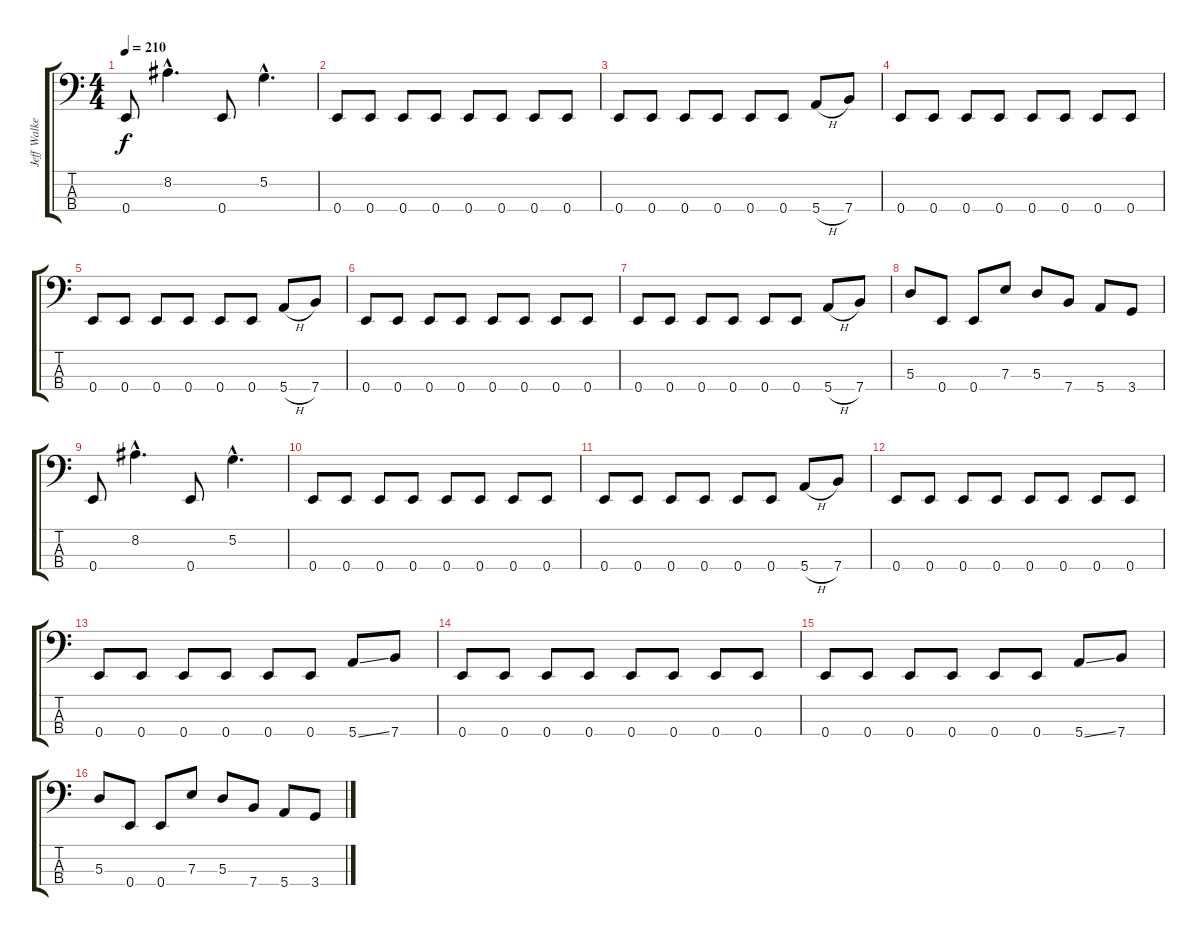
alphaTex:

\track ("Jeff Walker" "Jeff Walke") {instrument electricbassfinger}
\staff {score tabs}
\tuning (G2 D2 A1 E1) {hide}
\ts (4 4)
\tempo 210
\clef f4
\ks c
0.4.8{dy f} 8.2{hac}.4{d} 0.4.8 5.2{hac}.4{d} |
0.4.8 0.4.8 0.4.8 0.4.8 0.4.8 0.4.8 0.4.8 0.4.8 |
0.4.8 0.4.8 0.4.8 0.4.8 0.4.8 0.4.8 5.4{h}.8 7.4.8 |
0.4.8 0.4.8 0.4.8 0.4.8 0.4.8 0.4.8 0.4.8 0.4.8 |
0.4.8 0.4.8 0.4.8 0.4.8 0.4.8 0.4.8 5.4{h}.8 7.4.8 |
0.4.8 0.4.8 0.4.8 0.4.8 0.4.8 0.4.8 0.4.8 0.4.8 |
0.4.8 0.4.8 0.4.8 0.4.8 0.4.8 0.4.8 5.4{h}.8 7.4.8 |
5.3.8 0.4.8 0.4.8 7.3.8 5.3.8 7.4.8 5.4.8 3.4.8 |
0.4.8 8.2{hac}.4{d} 0.4.8 5.2{hac}.4{d} |
0.4.8 0.4.8 0.4.8 0.4.8 0.4.8 0.4.8 0.4.8 0.4.8 |
0.4.8 0.4.8 0.4.8 0.4.8 0.4.8 0.4.8 5.4{h}.8 7.4.8 |
0.4.8 0.4.8 0.4.8 0.4.8 0.4.8 0.4.8 0.4.8 0.4.8 |
0.4.8 0.4.8 0.4.8 0.4.8 0.4.8 0.4.8 5.4{ss}.8 7.4.8 |
0.4.8 0.4.8 0.4.8 0.4.8 0.4.8 0.4.8 0.4.8 0.4.8 |
0.4.8 0.4.8 0.4.8 0.4.8 0.4.8 0.4.8 5.4{ss}.8 7.4.8 |
5.3.8 0.4.8 0.4.8 7.3.8 5.3.8 7.4.8 5.4.8 3.4.8
